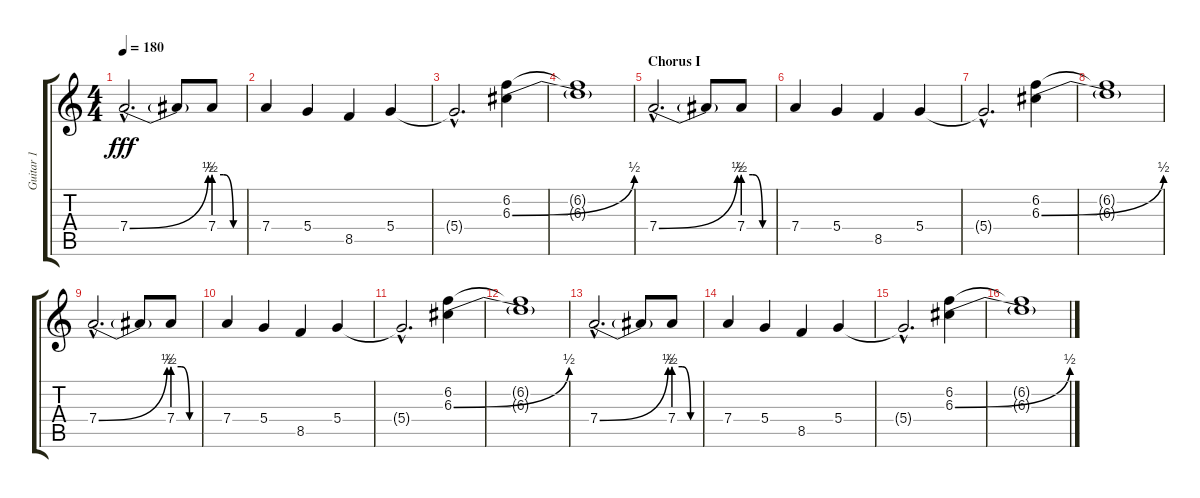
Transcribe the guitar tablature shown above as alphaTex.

\track ("Guitar 1" "Guitar 1") {instrument distortionguitar}
\staff {score tabs}
\tuning (E4 B3 G3 D3 A2 E2) {hide}
\ts (4 4)
\tempo 180
\clef g2
\ks c
7.4{be (bend 0 0 60 2) hac}.2{d dy fff} 7.4{t}.8 7.4{be (custom 0 2 20 2 40 0 60 0)}.8 |
7.4.4 5.4.4 8.5.4 5.4.4 |
5.4{hac t}.2{d} (6.2 6.3{be (bend 0 0 60 2)}).4 |
(6.2{t} 6.3{t}).1 |
\section ("" "Chorus I")
7.4{be (bend 0 0 60 2) hac}.2{d volume 5} 7.4{t}.8 7.4{be (custom 0 2 20 2 40 0 60 0)}.8 |
7.4.4 5.4.4 8.5.4 5.4.4 |
5.4{hac t}.2{d} (6.2 6.3{be (bend 0 0 60 2)}).4 |
(6.2{t} 6.3{t}).1 |
7.4{be (bend 0 0 60 2) hac}.2{d} 7.4{t}.8 7.4{be (custom 0 2 20 2 40 0 60 0)}.8 |
7.4.4 5.4.4 8.5.4 5.4.4 |
5.4{hac t}.2{d} (6.2 6.3{be (bend 0 0 60 2)}).4 |
(6.2{t} 6.3{t}).1 |
7.4{be (bend 0 0 60 2) hac}.2{d} 7.4{t}.8 7.4{be (custom 0 2 20 2 40 0 60 0)}.8 |
7.4.4 5.4.4 8.5.4 5.4.4 |
5.4{hac t}.2{d} (6.2 6.3{be (bend 0 0 60 2)}).4 |
(6.2{t} 6.3{t}).1
